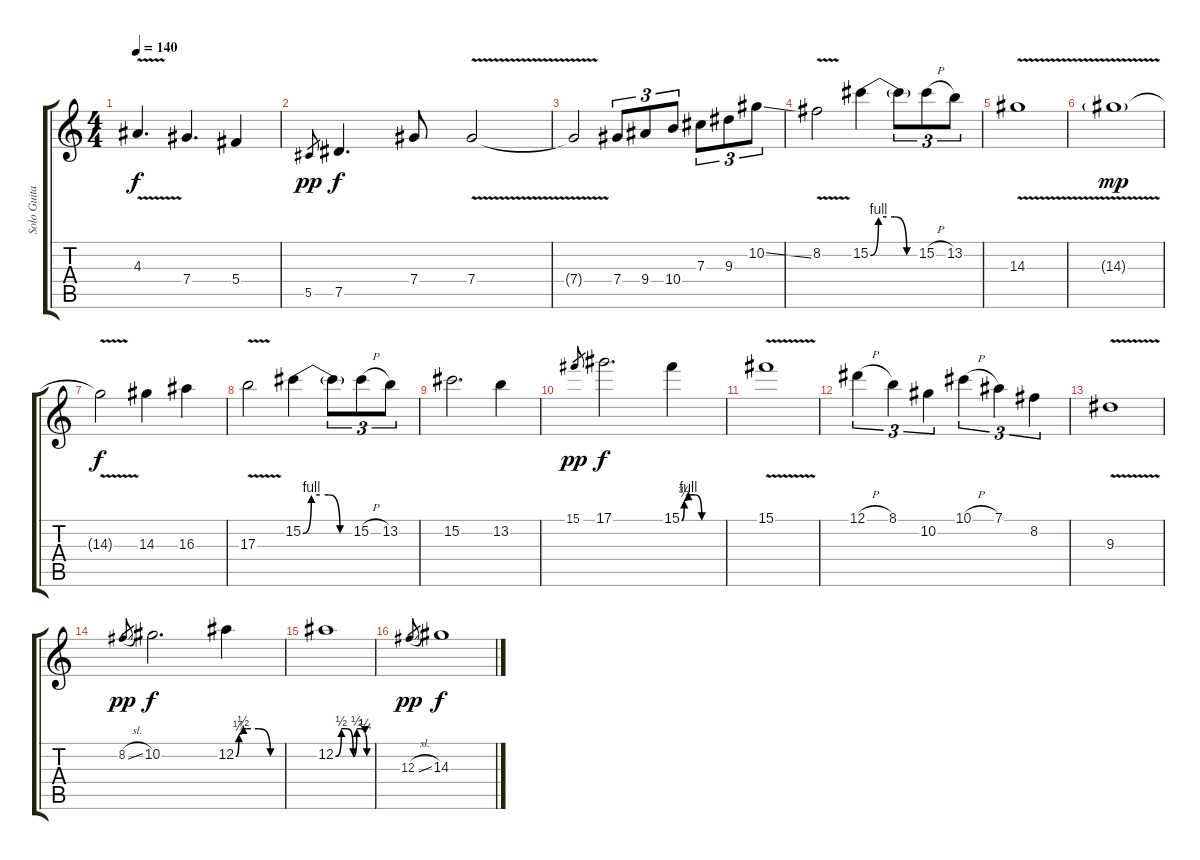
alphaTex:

\track ("Solo Guitar" "Solo Guita") {instrument distortionguitar}
\staff {score tabs}
\tuning (Eb4 Bb3 Gb3 Db3 Ab2 Eb2) {hide}
\ts (4 4)
\tempo 140
\clef g2
\ks c
4.3{v}.4{d dy f} 7.4.4{d} 5.4.4 |
5.5.8{gr dy pp} 7.5.4{d dy f} 7.4.8 7.4{v}.2 |
7.4{t}.2 7.4.8{tu (3 2)} 9.4.8{tu (3 2)} 10.4.8{tu (3 2)} 7.3.8{tu (3 2)} 9.3.8{tu (3 2)} 10.2{ss}.8{tu (3 2)} |
8.2{v}.2 15.2{be (custom 0 0 10 4 20 4 30 4 45 0 60 0)}.4 15.2{t}.8{tu (3 2)} 15.2{h}.8{tu (3 2)} 13.2.8{tu (3 2)} |
14.3{v}.1 |
14.3{v g}.1{dy mp} |
14.3{t}.2{dy f} 14.3.4 16.3.4 |
17.3{v}.2 15.2{be (custom 0 0 10 4 20 4 30 4 44 0 60 0)}.4 15.2{t}.8{tu (3 2)} 15.2{h}.8{tu (3 2)} 13.2.8{tu (3 2)} |
15.2.2{d} 13.2.4 |
15.1.8{gr dy pp} 17.1.2{d dy f} 15.1{be (custom 0 0 4 3 10 4 20 4 30 0 60 0)}.4 |
15.1{v}.1 |
12.1{h}.4{tu (3 2)} 8.1.4{tu (3 2)} 10.2.4{tu (3 2)} 10.1{h}.4{tu (3 2)} 7.1.4{tu (3 2)} 8.2.4{tu (3 2)} |
9.3{v}.1 |
8.2{sl}.8{gr dy pp} 10.2.2{d dy f} 12.2{be (custom 0 0 4 1 10 2 14 2 20 2 30 2 46 0 60 0)}.4 |
12.2{be (custom 0 0 10 2 20 2 30 0 36 2 40 2 42 2 50 1 53 0 60 0)}.1 |
12.3{sl}.8{gr dy pp} 14.3.1{dy f}
